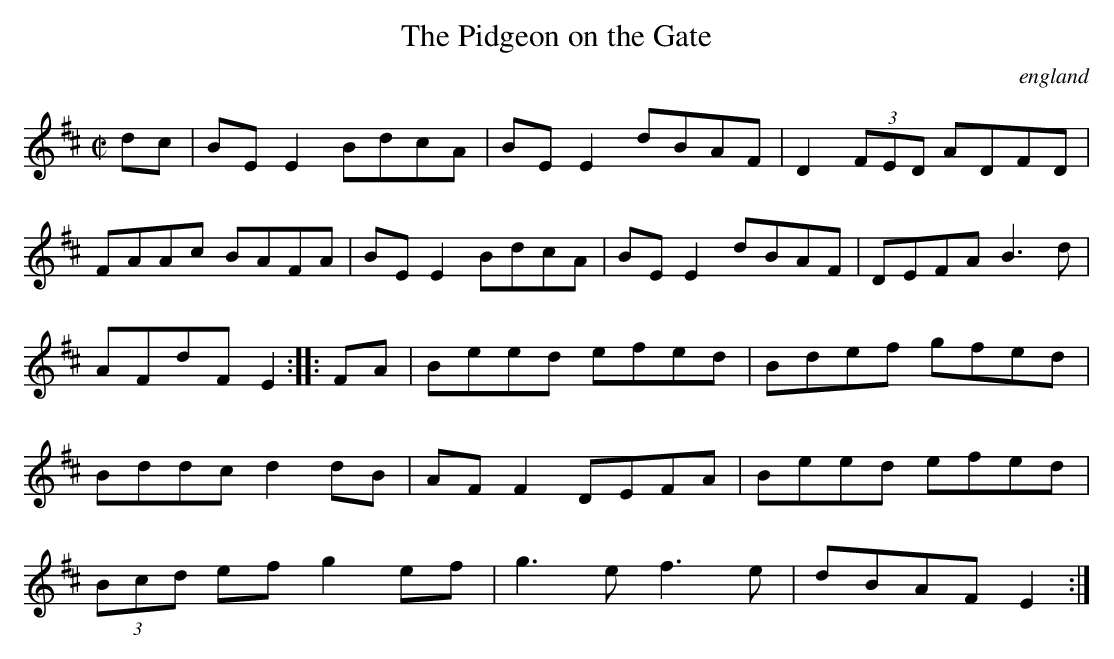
X:1
T:The Pidgeon on the Gate
O:england
M:C|
L:1/8
K:EDor
dc|BEE2 BdcA|BEE2 dBAF|D2 (3FED ADFD|FAAc BAFA|BEE2 BdcA|BEE2 dBAF|\
DEFA B3d|AFdF E2::FA|Beed efed|Bdef gfed|Bddc d2dB|AFF2 DEFA|Beed efed|\
(3Bcd efg2 ef|g3e f3e|dBAF E2:|
